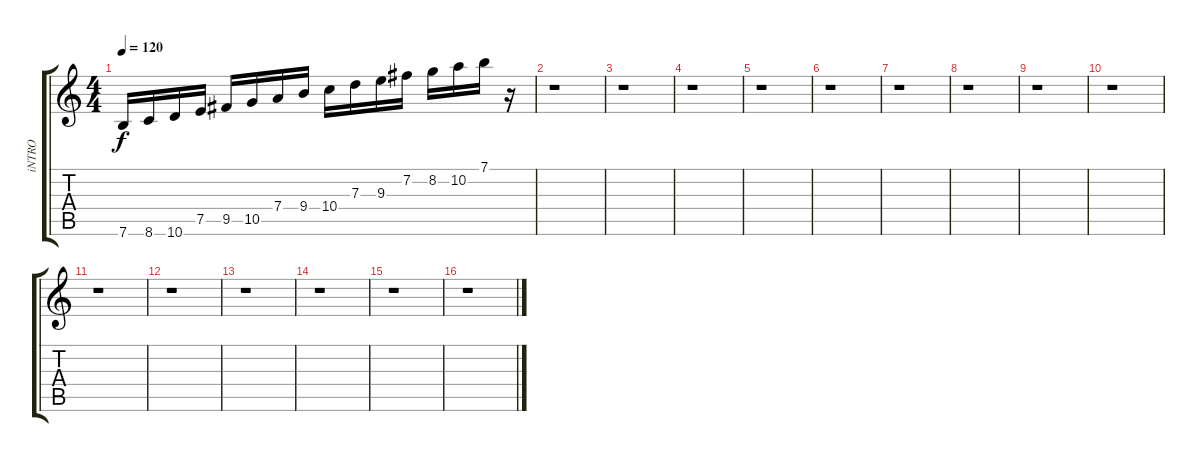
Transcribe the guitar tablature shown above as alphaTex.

\track ("iNTRO" "iNTRO") {instrument acousticguitarnylon}
\staff {score tabs}
\tuning (E4 B3 G3 D3 A2 E2) {hide}
\ts (4 4)
\tempo 120
\clef g2
\ks c
7.6.16{dy f instrument acousticguitarnylon} 8.6.16 10.6.16 7.5.16 9.5.16 10.5.16 7.4.16 9.4.16 10.4.16 7.3.16 9.3.16 7.2.16 8.2.16 10.2.16 7.1.16 r.16 |
r.1 |
r.1 |
r.1 |
r.1 |
r.1 |
r.1 |
r.1 |
r.1 |
r.1 |
r.1 |
r.1 |
r.1 |
r.1 |
r.1 |
r.1
